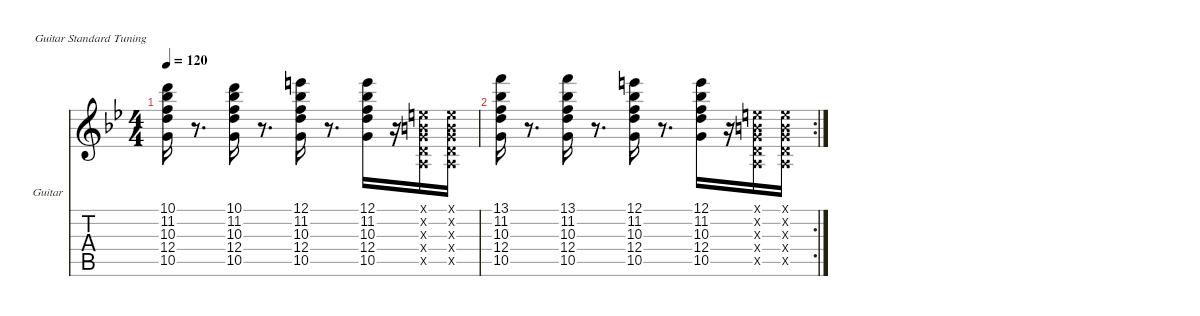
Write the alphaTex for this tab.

\defaultSystemsLayout 4
\hideDynamics
\bracketExtendMode nobrackets
\firstSystemTrackNameOrientation horizontal
\otherSystemsTrackNameOrientation horizontal
\track ("Electric Guitar" "Guitar") {instrument electricguitarclean}
\staff {score tabs}
\tuning (E4 B3 G3 D3 A2 E2)
\ts (4 4)
\tempo 120
\clef g2
\ks bb
(10.5 12.4 10.3 11.2 10.1).16{dy mf instrument electricguitarclean} r.8{d} (10.5 12.4 10.3 11.2 10.1).16 r.8{d} (10.5 12.4 10.3 11.2 12.1).16 r.8{d} (10.5 12.4 10.3 11.2 12.1).16 r.16 (0.1{x} 0.2{x} 0.3{x} 0.4{x} 0.5{x}).16 (0.5{x} 0.4{x} 0.3{x} 0.2{x} 0.1{x}).16 |
\rc 2
(10.5 12.4 10.3 11.2 13.1).16 r.8{d} (10.5 12.4 10.3 11.2 13.1).16 r.8{d} (10.5 12.4 10.3 11.2 12.1).16 r.8{d} (10.5 12.4 10.3 11.2 12.1).16 r.16 (0.5{x} 0.1{x} 0.2{x} 0.3{x} 0.4{x}).16 (0.5{x} 0.4{x} 0.3{x} 0.2{x} 0.1{x}).16
